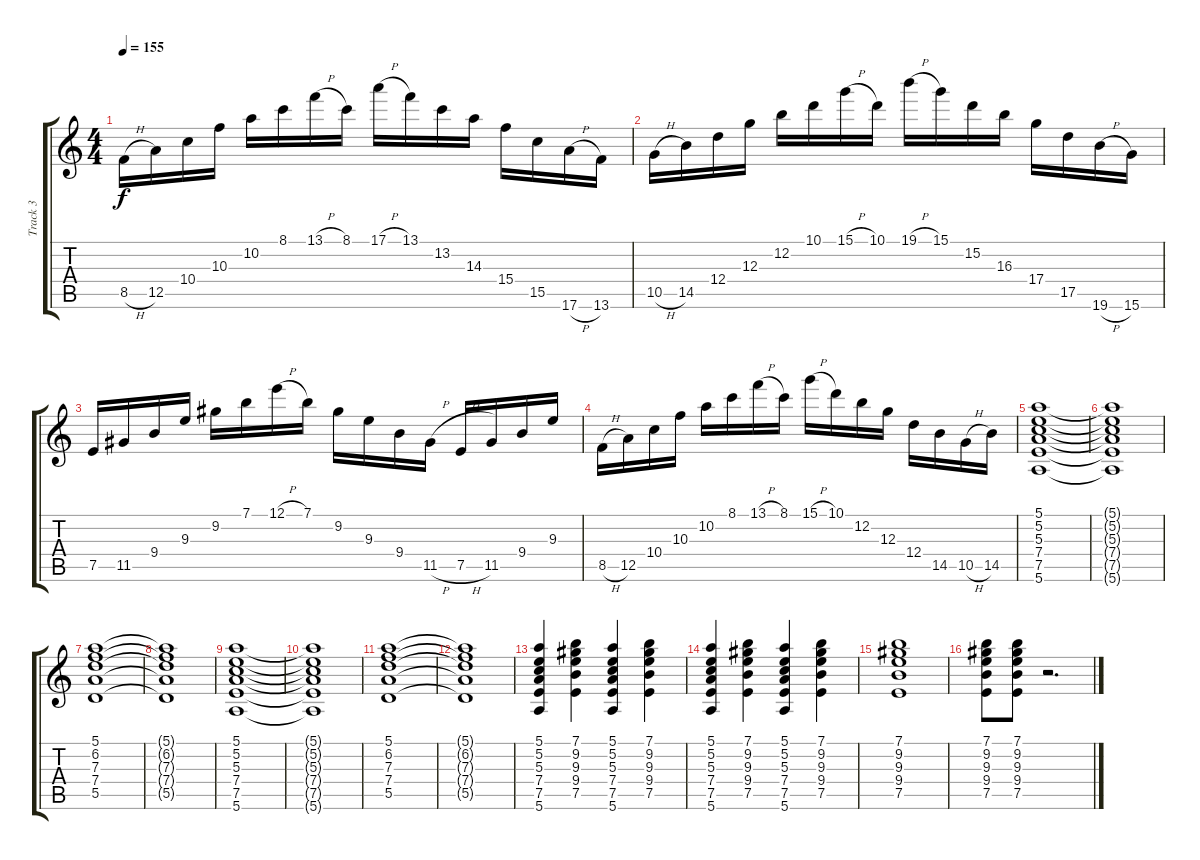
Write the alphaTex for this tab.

\track ("Track 3" "Track 3") {instrument overdrivenguitar}
\staff {score tabs}
\tuning (E4 B3 G3 D3 A2 E2) {hide}
\ts (4 4)
\tempo 155
\clef g2
\ks c
8.5{h}.16{dy f} 12.5.16 10.4.16 10.3.16 10.2.16 8.1.16 13.1{h}.16 8.1.16 17.1{h}.16 13.1.16 13.2.16 14.3.16 15.4.16 15.5.16 17.6{h}.16 13.6.16 |
10.5{h}.16 14.5.16 12.4.16 12.3.16 12.2.16 10.1.16 15.1{h}.16 10.1.16 19.1{h}.16 15.1.16 15.2.16 16.3.16 17.4.16 17.5.16 19.6{h}.16 15.6.16 |
7.5.16 11.5.16 9.4.16 9.3.16 9.2.16 7.1.16 12.1{h}.16 7.1.16 9.2.16 9.3.16 9.4.16 11.5{h}.16 7.5{h}.16 11.5.16 9.4.16 9.3.16 |
8.5{h}.16 12.5.16 10.4.16 10.3.16 10.2.16 8.1.16 13.1{h}.16 8.1.16 15.1{h}.16 10.1.16 12.2.16 12.3.16 12.4.16 14.5.16 10.5{h}.16 14.5.16 |
(5.1 5.2 5.3 7.4 7.5 5.6).1{volume 9 balance 8} |
(5.1{t} 5.2{t} 5.3{t} 7.4{t} 7.5{t} 5.6{t}).1 |
(5.1 6.2 7.3 7.4 5.5).1 |
(5.1{t} 6.2{t} 7.3{t} 7.4{t} 5.5{t}).1 |
(5.1 5.2 5.3 7.4 7.5 5.6).1 |
(5.1{t} 5.2{t} 5.3{t} 7.4{t} 7.5{t} 5.6{t}).1 |
(5.1 6.2 7.3 7.4 5.5).1 |
(5.1{t} 6.2{t} 7.3{t} 7.4{t} 5.5{t}).1 |
(5.1 5.2 5.3 7.4 7.5 5.6).4 (7.1 9.2 9.3 9.4 7.5).4 (5.1 5.2 5.3 7.4 7.5 5.6).4 (7.1 9.2 9.3 9.4 7.5).4 |
(5.1 5.2 5.3 7.4 7.5 5.6).4 (7.1 9.2 9.3 9.4 7.5).4 (5.1 5.2 5.3 7.4 7.5 5.6).4 (7.1 9.2 9.3 9.4 7.5).4 |
(7.1 9.2 9.3 9.4 7.5).1 |
(7.1 9.2 9.3 9.4 7.5).8 (7.1 9.2 9.3 9.4 7.5).8 r.2{d}
